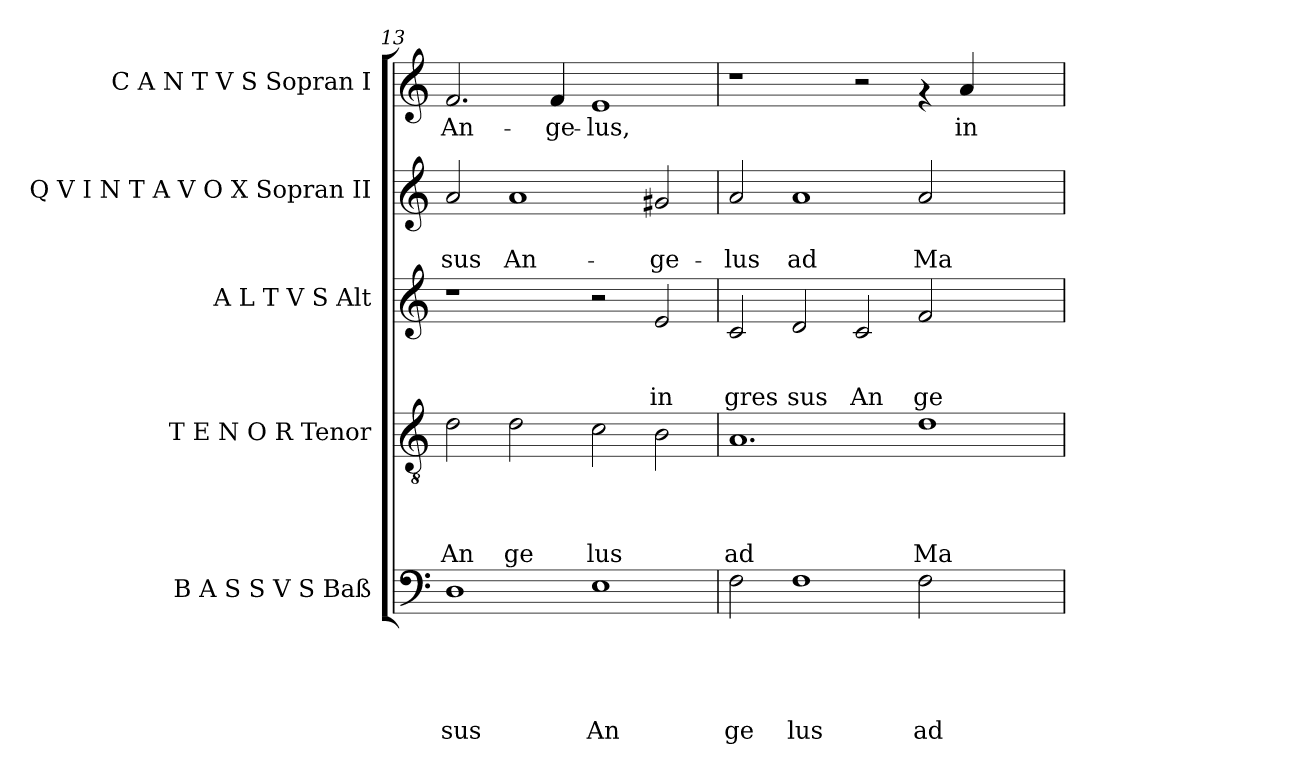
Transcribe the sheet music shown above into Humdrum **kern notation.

**kern	**text	**text	**text	**text	**text	**kern	**text	**text	**text	**text	**kern	**text	**text	**text	**kern	**text	**text	**kern	**text
*part5	*part5	*part5	*part5	*part5	*part5	*part4	*part4	*part4	*part4	*part4	*part3	*part3	*part3	*part3	*part2	*part2	*part2	*part1	*part1
*staff5	*staff5	*staff5	*staff5	*staff5	*staff5	*staff4	*staff4	*staff4	*staff4	*staff4	*staff3	*staff3	*staff3	*staff3	*staff2	*staff2	*staff2	*staff1	*staff1
*I"B A S S V S Baß	*	*	*	*	*	*I"T E N O R Tenor	*	*	*	*	*I"A L T V S Alt	*	*	*	*I"Q V I N T A V O X Sopran II	*	*	*I"C A N T V S Sopran I	*
*clefF4	*	*	*	*	*	*clefGv2	*	*	*	*	*clefG2	*	*	*	*clefG2	*	*	*clefG2	*
*k[]	*	*	*	*	*	*k[]	*	*	*	*	*k[]	*	*	*	*k[]	*	*	*k[]	*
*C:	*	*	*	*	*	*C:	*	*	*	*	*C:	*	*	*	*C:	*	*	*C:	*
=13	=13	=13	=13	=13	=13	=13	=13	=13	=13	=13	=13	=13	=13	=13	=13	=13	=13	=13	=13
!	!	!	!	!	!LO:LY:b	!	!	!	!	!LO:LY:b	!	!	!	!	!	!	!LO:LY:b	!	!LO:LY:b
1D	.	.	.	.	sus	2d\	.	.	.	An	1r	.	.	.	2a/	.	-sus	2.f/	An-
!	!	!	!	!	!	!	!	!	!	!LO:LY:b	!	!	!	!	!	!	!LO:LY:b	!	!
.	.	.	.	.	.	2d\	.	.	.	ge	.	.	.	.	1a	.	An-	.	.
!	!	!	!	!	!	!	!	!	!	!	!	!	!	!	!	!	!	!	!LO:LY:b
.	.	.	.	.	.	.	.	.	.	.	.	.	.	.	.	.	.	4f/	-ge-
!	!	!	!	!	!LO:LY:b	!	!	!	!	!LO:LY:b	!	!	!	!	!	!	!	!	!LO:LY:b
1E	.	.	.	.	An	2c\	.	.	.	lus	2r	.	.	.	.	.	.	1e	-lus,
!	!	!	!	!	!	!	!	!	!	!	!	!	!	!LO:LY:b	!	!	!LO:LY:b	!	!
.	.	.	.	.	.	2B\	.	.	.	.	2e/	.	.	in	2g#X/	.	-ge-	.	.
=14	=14	=14	=14	=14	=14	=14	=14	=14	=14	=14	=14	=14	=14	=14	=14	=14	=14	=14	=14
!	!	!	!	!	!LO:LY:b	!	!	!	!	!LO:LY:b	!	!	!	!LO:LY:b	!	!	!LO:LY:b	!	!
2F\	.	.	.	.	ge	1.A	.	.	.	ad	2c/	.	.	gres	2a/	.	-lus	1r	.
!	!	!	!	!	!LO:LY:b	!	!	!	!	!	!	!	!	!LO:LY:b	!	!	!LO:LY:b	!	!
1F	.	.	.	.	lus	.	.	.	.	.	2d/	.	.	sus	1a	.	ad	.	.
!	!	!	!	!	!	!	!	!	!	!	!	!	!	!LO:LY:b	!	!	!	!	!
.	.	.	.	.	.	.	.	.	.	.	2c/	.	.	An	.	.	.	2r	.
!	!	!	!	!	!LO:LY:b	!	!	!	!	!LO:LY:b	!	!	!	!LO:LY:b	!	!	!LO:LY:b	!	!
2F\	.	.	.	.	ad	1d	.	.	.	Ma	2f/	.	.	ge	2a/	.	Ma-	4rf	.
!	!	!	!	!	!	!	!	!	!	!	!	!	!	!	!	!	!	!	!LO:LY:b
.	.	.	.	.	.	.	.	.	.	.	.	.	.	.	.	.	.	4a/	in-
2ryy	.	.	.	.	.	.	.	.	.	.	2ryy	.	.	.	2ryy	.	.	2ryy	.
=	=	=	=	=	=	=	=	=	=	=	=	=	=	=	=	=	=	=	=
*-	*-	*-	*-	*-	*-	*-	*-	*-	*-	*-	*-	*-	*-	*-	*-	*-	*-	*-	*-
